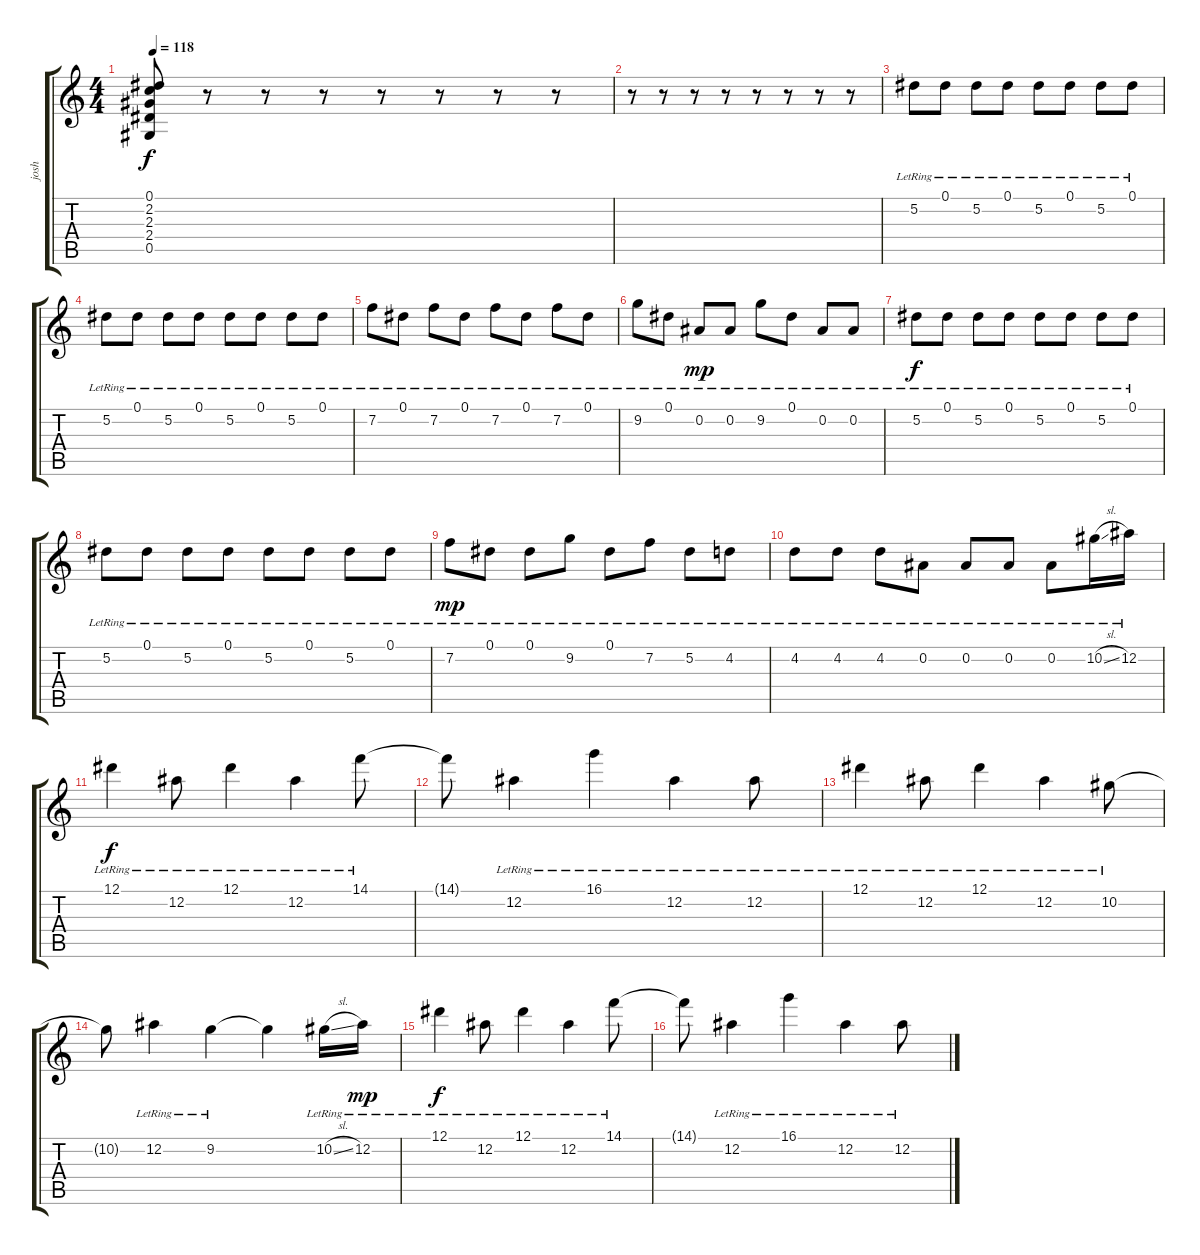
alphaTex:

\track ("josh" "josh") {instrument electricguitarjazz}
\staff {score tabs}
\tuning (Eb4 Bb3 Gb3 Db3 Ab2 Eb2) {hide}
\ts (4 4)
\tempo 118
\clef g2
\ks c
(0.1 2.2 2.3 2.4 0.5).8{dy f} r.8 r.8 r.8 r.8 r.8 r.8 r.8 |
r.8 r.8 r.8 r.8 r.8 r.8 r.8 r.8 |
5.2{lr}.8 0.1{lr}.8 5.2{lr}.8 0.1{lr}.8 5.2{lr}.8 0.1{lr}.8 5.2{lr}.8 0.1{lr}.8 |
5.2{lr}.8 0.1{lr}.8 5.2{lr}.8 0.1{lr}.8 5.2{lr}.8 0.1{lr}.8 5.2{lr}.8 0.1{lr}.8 |
7.2{lr}.8 0.1{lr}.8 7.2{lr}.8 0.1{lr}.8 7.2{lr}.8 0.1{lr}.8 7.2{lr}.8 0.1{lr}.8 |
9.2{lr}.8 0.1{lr}.8 0.2{lr}.8{dy mp} 0.2{lr}.8 9.2{lr}.8 0.1{lr}.8 0.2{lr}.8 0.2{lr}.8 |
5.2{lr}.8{dy f} 0.1{lr}.8 5.2{lr}.8 0.1{lr}.8 5.2{lr}.8 0.1{lr}.8 5.2{lr}.8 0.1{lr}.8 |
5.2{lr}.8 0.1{lr}.8 5.2{lr}.8 0.1{lr}.8 5.2{lr}.8 0.1{lr}.8 5.2{lr}.8 0.1{lr}.8 |
7.2{lr}.8{dy mp} 0.1{lr}.8 0.1{lr}.8 9.2{lr}.8 0.1{lr}.8 7.2{lr}.8 5.2{lr}.8 4.2{lr}.8 |
4.2{lr}.8 4.2{lr}.8 4.2{lr}.8 0.2{lr}.8 0.2{lr}.8 0.2{lr}.8 0.2{lr}.8 10.2{sl lr}.16 12.2{lr}.16 |
12.1{lr}.4{dy f} 12.2{lr}.8 12.1{lr}.4 12.2{lr}.4 14.1{lr}.8 |
14.1{t}.8 12.2{lr}.4 16.1{lr}.4 12.2{lr}.4 12.2{lr}.8 |
12.1{lr}.4 12.2{lr}.8 12.1{lr}.4 12.2{lr}.4 10.2{lr}.8 |
10.2{t}.8 12.2{lr}.4 9.2{lr}.4 9.2{t}.4 10.2{sl lr}.16 12.2{lr}.16{dy mp} |
12.1{lr}.4{dy f} 12.2{lr}.8 12.1{lr}.4 12.2{lr}.4 14.1{lr}.8 |
14.1{t}.8 12.2{lr}.4 16.1{lr}.4 12.2{lr}.4 12.2{lr}.8
